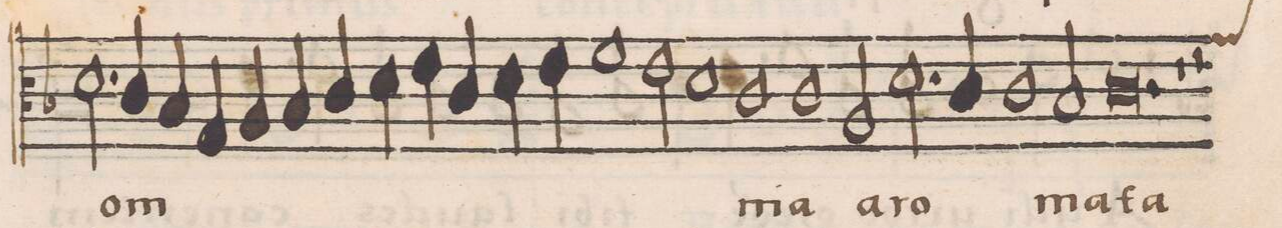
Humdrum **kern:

**kern	**text
*I"CANTVS	*
*clefC3	*
*k[b-]	*
*met(C)	*
*M2/1	*
2.d\	om-
4c/	.
=35-	=35-
4B-/	.
4G/	.
4A/	.
4B-/	.
4c/	.
4d\	.
4e\	.
4c/	.
=36-	=36-
4d\	.
4e\	.
1f	.
2e\	.
=37-	=37-
1d	.
1c	-ni-
=38-	=38-
1c	-a
2A/	a-
2.d\	-ro-
=39-	=39-
4c/	.
1c	.
2B-/	-ma-
=40-	=40-
0.c	-ta
=41-	=41-
1r	.
=42-	=42-
*custos:g	*
2r	.
*-	*-
